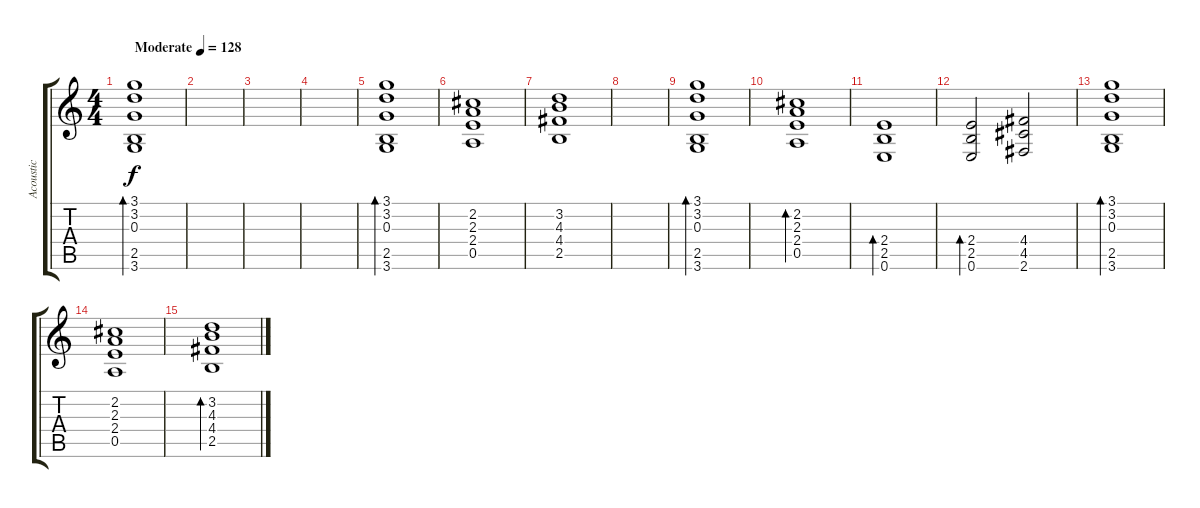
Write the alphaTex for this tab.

\track ("Acoustic" "Acoustic") {instrument electricguitarclean}
\staff {score tabs}
\tuning (E4 B3 G3 D3 A2 E2) {hide}
\ts (4 4)
\tempo (128 "Moderate")
\clef g2
\ks c
(3.1 3.2 0.3 2.5 3.6).1{bd 240 dy f instrument electricguitarclean} |
|
|
|
(3.1 3.2 0.3 2.5 3.6).1{bd 60} |
(2.2 2.3 2.4 0.5).1 |
(3.2 4.3 4.4 2.5).1 |
|
(3.1 3.2 0.3 2.5 3.6).1{bd 120} |
(2.2 2.3 2.4 0.5).1{bd 60} |
(2.4 2.5 0.6).1{bd 240} |
(2.4 2.5 0.6).2{bd 240} (4.4 4.5 2.6).2 |
(3.1 3.2 0.3 2.5 3.6).1{bd 240} |
(2.2 2.3 2.4 0.5).1 |
(3.2 4.3 4.4 2.5).1{bd 240}
